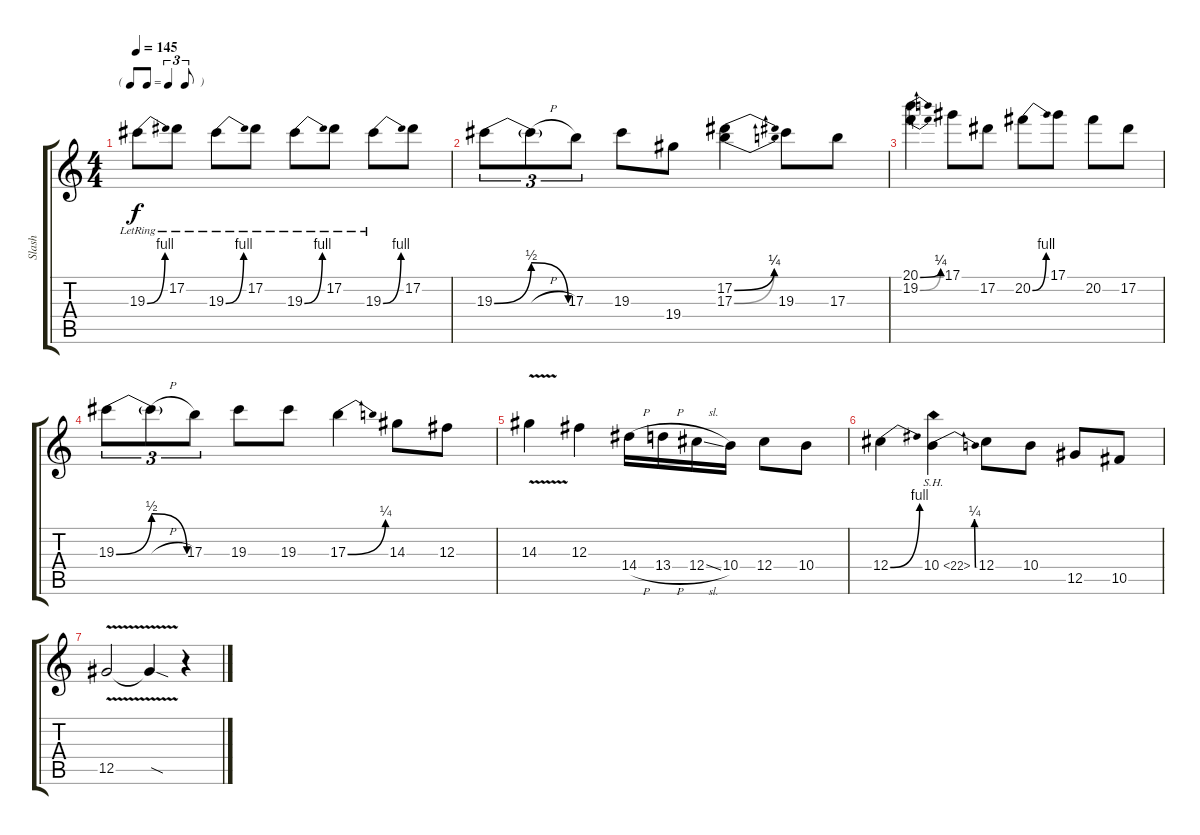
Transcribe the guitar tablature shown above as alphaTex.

\track ("Slash" "Slash") {instrument distortionguitar}
\staff {score tabs}
\tuning (Eb4 Bb3 Gb3 Db3 Ab2 Eb2) {hide}
\ts (4 4)
\tf triplet8th
\tempo 145
\clef g2
\ks c
19.3{be (bend 0 0 60 4) lr}.8{dy f} 17.2{lr}.8 19.3{be (bend 0 0 60 4) lr}.8 17.2{lr}.8 19.3{be (bend 0 0 60 4) lr}.8 17.2{lr}.8 19.3{be (bend 0 0 60 4) lr}.8 17.2.8 |
19.3{be (bendrelease 0 0 30 2 30 2 60 0)}.8{tu (3 2)} 19.3{h t}.8{tu (3 2)} 17.3.8{tu (3 2)} 19.3.8 19.4.8 (17.2{be (bend 0 0 60 1)} 17.3{be (bend 0 0 60 1)}).4 19.3.8 17.3.8 |
(20.1{be (bend 0 0 60 1)} 19.2{be (bend 0 0 60 1)}).4 17.1.8 17.2.8 20.2{be (bend 0 0 60 4)}.8 17.1.8 20.2.8 17.2.8 |
19.3{be (bendrelease 0 0 30 2 30 2 60 0)}.8{tu (3 2)} 19.3{h t}.8{tu (3 2)} 17.3.8{tu (3 2)} 19.3.8 19.3.8 17.3{be (bend 0 0 60 1)}.4 14.3.8 12.3.8 |
14.3{v}.4 12.3.4 14.4{h}.16 13.4{h}.16 12.4{sl}.16 10.4.16 12.4.8 10.4.8 |
12.4{be (bend 0 0 60 4)}.4 10.4{be (bend 0 0 60 1) sh 12}.4 12.4.8 10.4.8 12.5.8 10.5.8 |
12.5{v}.2 12.5{sod t}.4 r.4
